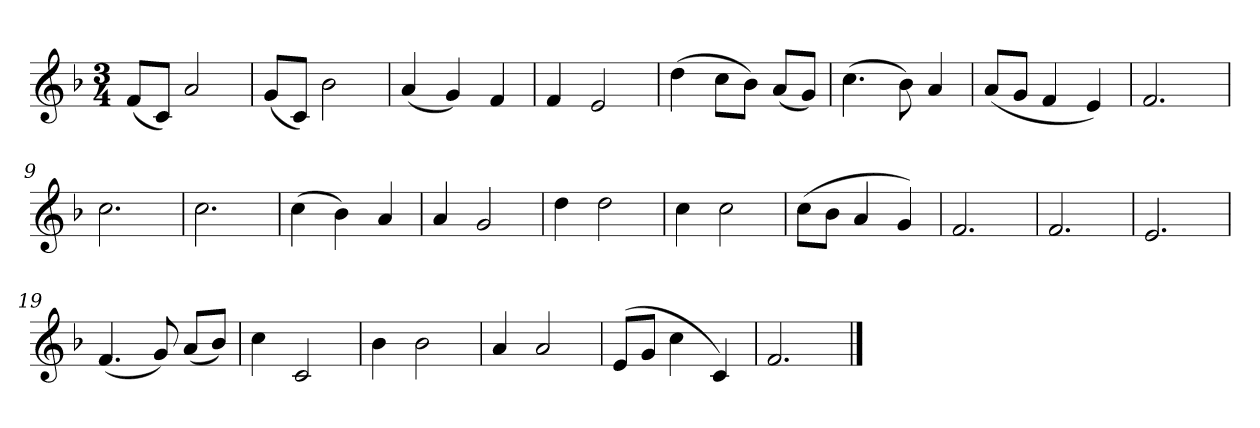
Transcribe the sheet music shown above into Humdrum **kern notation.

**kern
*part1
*staff1
*k[b-]
*M3/4
*MM120
=1
(8fL
8cJ)
2a
=2
(8gL
8cJ)
2b-
=3
(4a
4g)
4f
=4
4f
2e
=5
(4dd
8ccL
8b-J)
(8aL
8gJ)
=6
(4.cc
8b-)
4a
=7
(8aL
8gJ
4f
4e)
=8
2.f
=9
2.cc
=10
2.cc
=11
(4cc
4b-)
4a
=12
4a
2g
=13
4dd
2dd
=14
4cc
2cc
=15
(8ccL
8b-J
4a
4g)
=16
2.f
=17
2.f
=18
2.e
=19
(4.f
8g)
(8aL
8b-J)
=20
4cc
2c
=21
4b-
2b-
=22
4a
2a
=23
(8eL
8gJ
4cc
4c)
=24
2.f
==
*-
